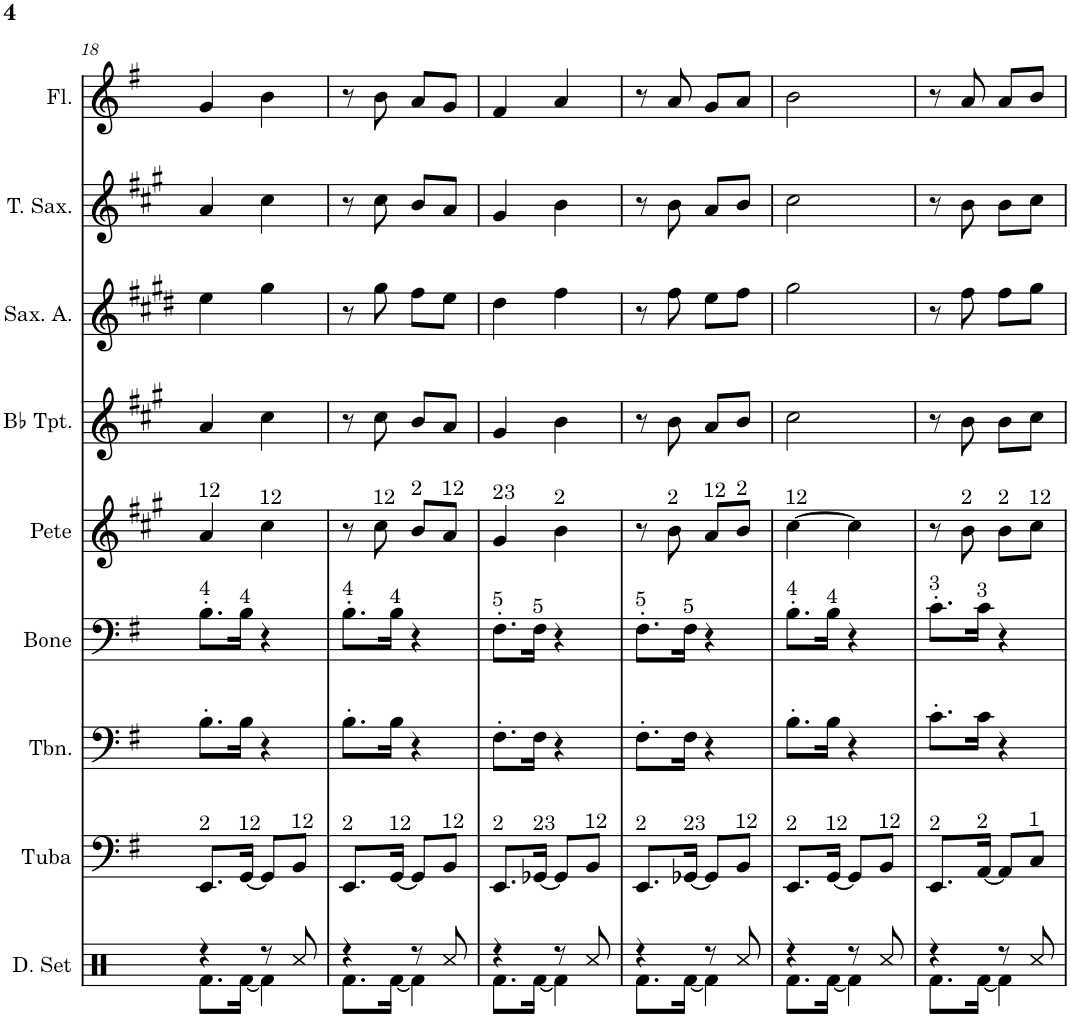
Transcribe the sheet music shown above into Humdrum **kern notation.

**kern	**kern	**kern	**kern	**kern	**kern	**kern	**kern	**kern
*part9	*part8	*part7	*part6	*part5	*part4	*part3	*part2	*part1
*staff9	*staff8	*staff7	*staff6	*staff5	*staff4	*staff3	*staff2	*staff1
*I"Drumset	*I"Tuba Bb	*I"Trombone	*I"Trombone	*I"Trompete Bb	*I"Bb Trumpet	*I"Saxofone Alto	*I"Tenor Saxophone	*I"Flauta Transversal
*I'D. Set	*I'Tuba	*I'Tbn.	*	*	*I'Bb Tpt.	*I'Sax. A.	*I'T. Sax.	*I'Fl.
!!LO:PB:g=z
*clefX	*clefF4	*clefF4	*clefF4	*clefG2	*clefG2	*clefG2	*clefG2	*clefG2
*	*	*	*	*Trd1c2	*Trd1c2	*Trd5c9	*Trd8c14	*
*k[]	*k[f#]	*k[f#]	*k[f#]	*k[f#c#g#]	*k[f#c#g#]	*k[f#c#g#d#]	*k[f#c#g#]	*k[f#]
*M2/4	*M2/4	*M2/4	*M2/4	*M2/4	*M2/4	*M2/4	*M2/4	*M2/4
=18	=18	=18	=18	=18	=18	=18	=18	=18
*^	*	*	*	*	*	*	*	*
!	!	!	!	!	!LO:TX:a:t=12	!	!	!	!
!	!	!	!	!LO:TX:a:t=4	!	!	!	!	!
!	!	!LO:TX:a:t=2	!	!	!	!	!	!	!
4r	8.Rf\L	8.EE/L	8.B'\L	8.B'\L	4a/	4a/	4ee\	4a/	4g/
!	!	!	!	!LO:TX:a:t=4	!	!	!	!	!
!	!	!LO:TX:a:t=12	!	!	!	!	!	!	!
.	[16Rf\Jk	[16GG/Jk	16B\Jk	16B\Jk	.	.	.	.	.
!	!	!	!	!	!LO:TX:a:t=12	!	!	!	!
8r	4Rf\]	8GG/L]	4r	4r	4cc#\	4cc#\	4gg#\	4cc#\	4b\
!	!	!LO:TX:a:t=12	!	!	!	!	!	!	!
8Rcc/	.	8BB/J	.	.	.	.	.	.	.
=19	=19	=19	=19	=19	=19	=19	=19	=19	=19
!	!	!	!	!LO:TX:a:t=4	!	!	!	!	!
!	!	!LO:TX:a:t=2	!	!	!	!	!	!	!
4r	8.Rf\L	8.EE/L	8.B'\L	8.B'\L	8r	8r	8r	8r	8r
!	!	!	!	!	!LO:TX:a:t=12	!	!	!	!
.	.	.	.	.	8cc#\	8cc#\	8gg#\	8cc#\	8b\
!	!	!	!	!LO:TX:a:t=4	!	!	!	!	!
!	!	!LO:TX:a:t=12	!	!	!	!	!	!	!
.	[16Rf\Jk	[16GG/Jk	16B\Jk	16B\Jk	.	.	.	.	.
!	!	!	!	!	!LO:TX:a:t=2	!	!	!	!
8r	4Rf\]	8GG/L]	4r	4r	8b/L	8b/L	8ff#\L	8b/L	8a/L
!	!	!	!	!	!LO:TX:a:t=12	!	!	!	!
!	!	!LO:TX:a:t=12	!	!	!	!	!	!	!
8Rcc/	.	8BB/J	.	.	8a/J	8a/J	8ee\J	8a/J	8g/J
=20	=20	=20	=20	=20	=20	=20	=20	=20	=20
!	!	!	!	!	!LO:TX:a:t=23	!	!	!	!
!	!	!	!	!LO:TX:a:t=5	!	!	!	!	!
!	!	!LO:TX:a:t=2	!	!	!	!	!	!	!
4r	8.Rf\L	8.EE/L	8.F#'\L	8.F#'\L	4g#/	4g#/	4dd#\	4g#/	4f#/
!	!	!	!	!LO:TX:a:t=5	!	!	!	!	!
!	!	!LO:TX:a:t=23	!	!	!	!	!	!	!
.	[16Rf\Jk	[16GG-X/Jk	16F#\Jk	16F#\Jk	.	.	.	.	.
!	!	!	!	!	!LO:TX:a:t=2	!	!	!	!
8r	4Rf\]	8GG-/L]	4r	4r	4b\	4b\	4ff#\	4b\	4a/
!	!	!LO:TX:a:t=12	!	!	!	!	!	!	!
8Rcc/	.	8BB/J	.	.	.	.	.	.	.
=21	=21	=21	=21	=21	=21	=21	=21	=21	=21
!	!	!	!	!LO:TX:a:t=5	!	!	!	!	!
!	!	!LO:TX:a:t=2	!	!	!	!	!	!	!
4r	8.Rf\L	8.EE/L	8.F#'\L	8.F#'\L	8r	8r	8r	8r	8r
!	!	!	!	!	!LO:TX:a:t=2	!	!	!	!
.	.	.	.	.	8b\	8b\	8ff#\	8b\	8a/
!	!	!	!	!LO:TX:a:t=5	!	!	!	!	!
!	!	!LO:TX:a:t=23	!	!	!	!	!	!	!
.	[16Rf\Jk	[16GG-X/Jk	16F#\Jk	16F#\Jk	.	.	.	.	.
!	!	!	!	!	!LO:TX:a:t=12	!	!	!	!
8r	4Rf\]	8GG-/L]	4r	4r	8a/L	8a/L	8ee\L	8a/L	8g/L
!	!	!	!	!	!LO:TX:a:t=2	!	!	!	!
!	!	!LO:TX:a:t=12	!	!	!	!	!	!	!
8Rcc/	.	8BB/J	.	.	8b/J	8b/J	8ff#\J	8b/J	8a/J
=22	=22	=22	=22	=22	=22	=22	=22	=22	=22
!	!	!	!	!	!LO:TX:a:t=12	!	!	!	!
!	!	!	!	!LO:TX:a:t=4	!	!	!	!	!
!	!	!LO:TX:a:t=2	!	!	!	!	!	!	!
4r	8.Rf\L	8.EE/L	8.B'\L	8.B'\L	[4cc#\	2cc#\	2gg#\	2cc#\	2b\
!	!	!	!	!LO:TX:a:t=4	!	!	!	!	!
!	!	!LO:TX:a:t=12	!	!	!	!	!	!	!
.	[16Rf\Jk	[16GG/Jk	16B\Jk	16B\Jk	.	.	.	.	.
8r	4Rf\]	8GG/L]	4r	4r	4cc#\]	.	.	.	.
!	!	!LO:TX:a:t=12	!	!	!	!	!	!	!
8Rcc/	.	8BB/J	.	.	.	.	.	.	.
=23	=23	=23	=23	=23	=23	=23	=23	=23	=23
!	!	!	!	!LO:TX:a:t=3	!	!	!	!	!
!	!	!LO:TX:a:t=2	!	!	!	!	!	!	!
4r	8.Rf\L	8.EE/L	8.c'\L	8.c'\L	8r	8r	8r	8r	8r
!	!	!	!	!	!LO:TX:a:t=2	!	!	!	!
.	.	.	.	.	8b\	8b\	8ff#\	8b\	8a/
!	!	!	!	!LO:TX:a:t=3	!	!	!	!	!
!	!	!LO:TX:a:t=2	!	!	!	!	!	!	!
.	[16Rf\Jk	[16AA/Jk	16c\Jk	16c\Jk	.	.	.	.	.
!	!	!	!	!	!LO:TX:a:t=2	!	!	!	!
8r	4Rf\]	8AA/L]	4r	4r	8b\L	8b\L	8ff#\L	8b\L	8a/L
!	!	!	!	!	!LO:TX:a:t=12	!	!	!	!
!	!	!LO:TX:a:t=1	!	!	!	!	!	!	!
8Rcc/	.	8C/J	.	.	8cc#\J	8cc#\J	8gg#\J	8cc#\J	8b/J
*v	*v	*	*	*	*	*	*	*	*
=	=	=	=	=	=	=	=	=
*-	*-	*-	*-	*-	*-	*-	*-	*-
